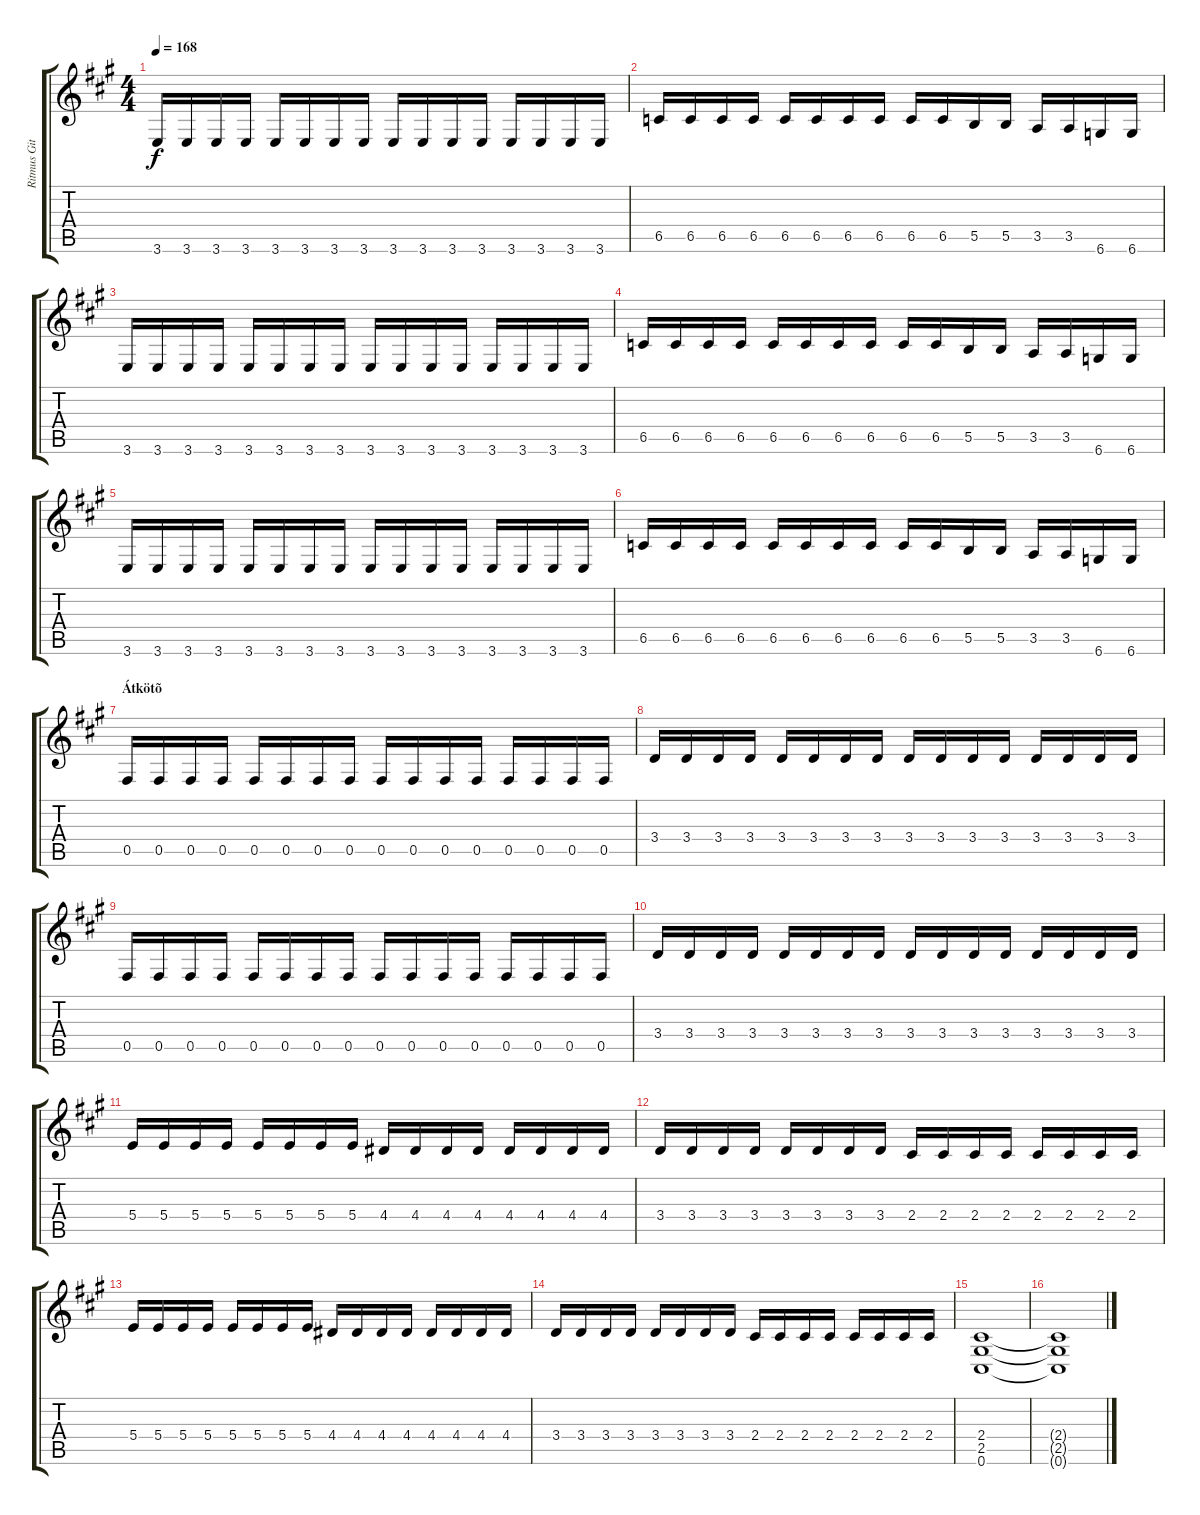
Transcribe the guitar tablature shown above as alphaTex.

\track ("Ritmus Gitár 1" "Ritmus Git") {instrument distortionguitar}
\staff {score tabs}
\tuning (Db4 Ab3 E3 B2 Gb2 Db2) {hide}
\ts (4 4)
\tempo 168
\clef g2
\ks f#minor
3.6.16{dy f} 3.6.16 3.6.16 3.6.16 3.6.16 3.6.16 3.6.16 3.6.16 3.6.16 3.6.16 3.6.16 3.6.16 3.6.16 3.6.16 3.6.16 3.6.16 |
6.5.16 6.5.16 6.5.16 6.5.16 6.5.16 6.5.16 6.5.16 6.5.16 6.5.16 6.5.16 5.5.16 5.5.16 3.5.16 3.5.16 6.6.16 6.6.16 |
3.6.16 3.6.16 3.6.16 3.6.16 3.6.16 3.6.16 3.6.16 3.6.16 3.6.16 3.6.16 3.6.16 3.6.16 3.6.16 3.6.16 3.6.16 3.6.16 |
6.5.16 6.5.16 6.5.16 6.5.16 6.5.16 6.5.16 6.5.16 6.5.16 6.5.16 6.5.16 5.5.16 5.5.16 3.5.16 3.5.16 6.6.16 6.6.16 |
3.6.16 3.6.16 3.6.16 3.6.16 3.6.16 3.6.16 3.6.16 3.6.16 3.6.16 3.6.16 3.6.16 3.6.16 3.6.16 3.6.16 3.6.16 3.6.16 |
6.5.16 6.5.16 6.5.16 6.5.16 6.5.16 6.5.16 6.5.16 6.5.16 6.5.16 6.5.16 5.5.16 5.5.16 3.5.16 3.5.16 6.6.16 6.6.16 |
\section ("" "Átkötõ")
0.5.16 0.5.16 0.5.16 0.5.16 0.5.16 0.5.16 0.5.16 0.5.16 0.5.16 0.5.16 0.5.16 0.5.16 0.5.16 0.5.16 0.5.16 0.5.16 |
3.4.16 3.4.16 3.4.16 3.4.16 3.4.16 3.4.16 3.4.16 3.4.16 3.4.16 3.4.16 3.4.16 3.4.16 3.4.16 3.4.16 3.4.16 3.4.16 |
0.5.16 0.5.16 0.5.16 0.5.16 0.5.16 0.5.16 0.5.16 0.5.16 0.5.16 0.5.16 0.5.16 0.5.16 0.5.16 0.5.16 0.5.16 0.5.16 |
3.4.16 3.4.16 3.4.16 3.4.16 3.4.16 3.4.16 3.4.16 3.4.16 3.4.16 3.4.16 3.4.16 3.4.16 3.4.16 3.4.16 3.4.16 3.4.16 |
5.4.16 5.4.16 5.4.16 5.4.16 5.4.16 5.4.16 5.4.16 5.4.16 4.4.16 4.4.16 4.4.16 4.4.16 4.4.16 4.4.16 4.4.16 4.4.16 |
3.4.16 3.4.16 3.4.16 3.4.16 3.4.16 3.4.16 3.4.16 3.4.16 2.4.16 2.4.16 2.4.16 2.4.16 2.4.16 2.4.16 2.4.16 2.4.16 |
5.4.16 5.4.16 5.4.16 5.4.16 5.4.16 5.4.16 5.4.16 5.4.16 4.4.16 4.4.16 4.4.16 4.4.16 4.4.16 4.4.16 4.4.16 4.4.16 |
3.4.16 3.4.16 3.4.16 3.4.16 3.4.16 3.4.16 3.4.16 3.4.16 2.4.16 2.4.16 2.4.16 2.4.16 2.4.16 2.4.16 2.4.16 2.4.16 |
(2.4 2.5 0.6).1 |
(2.4{t} 2.5{t} 0.6{t}).1
